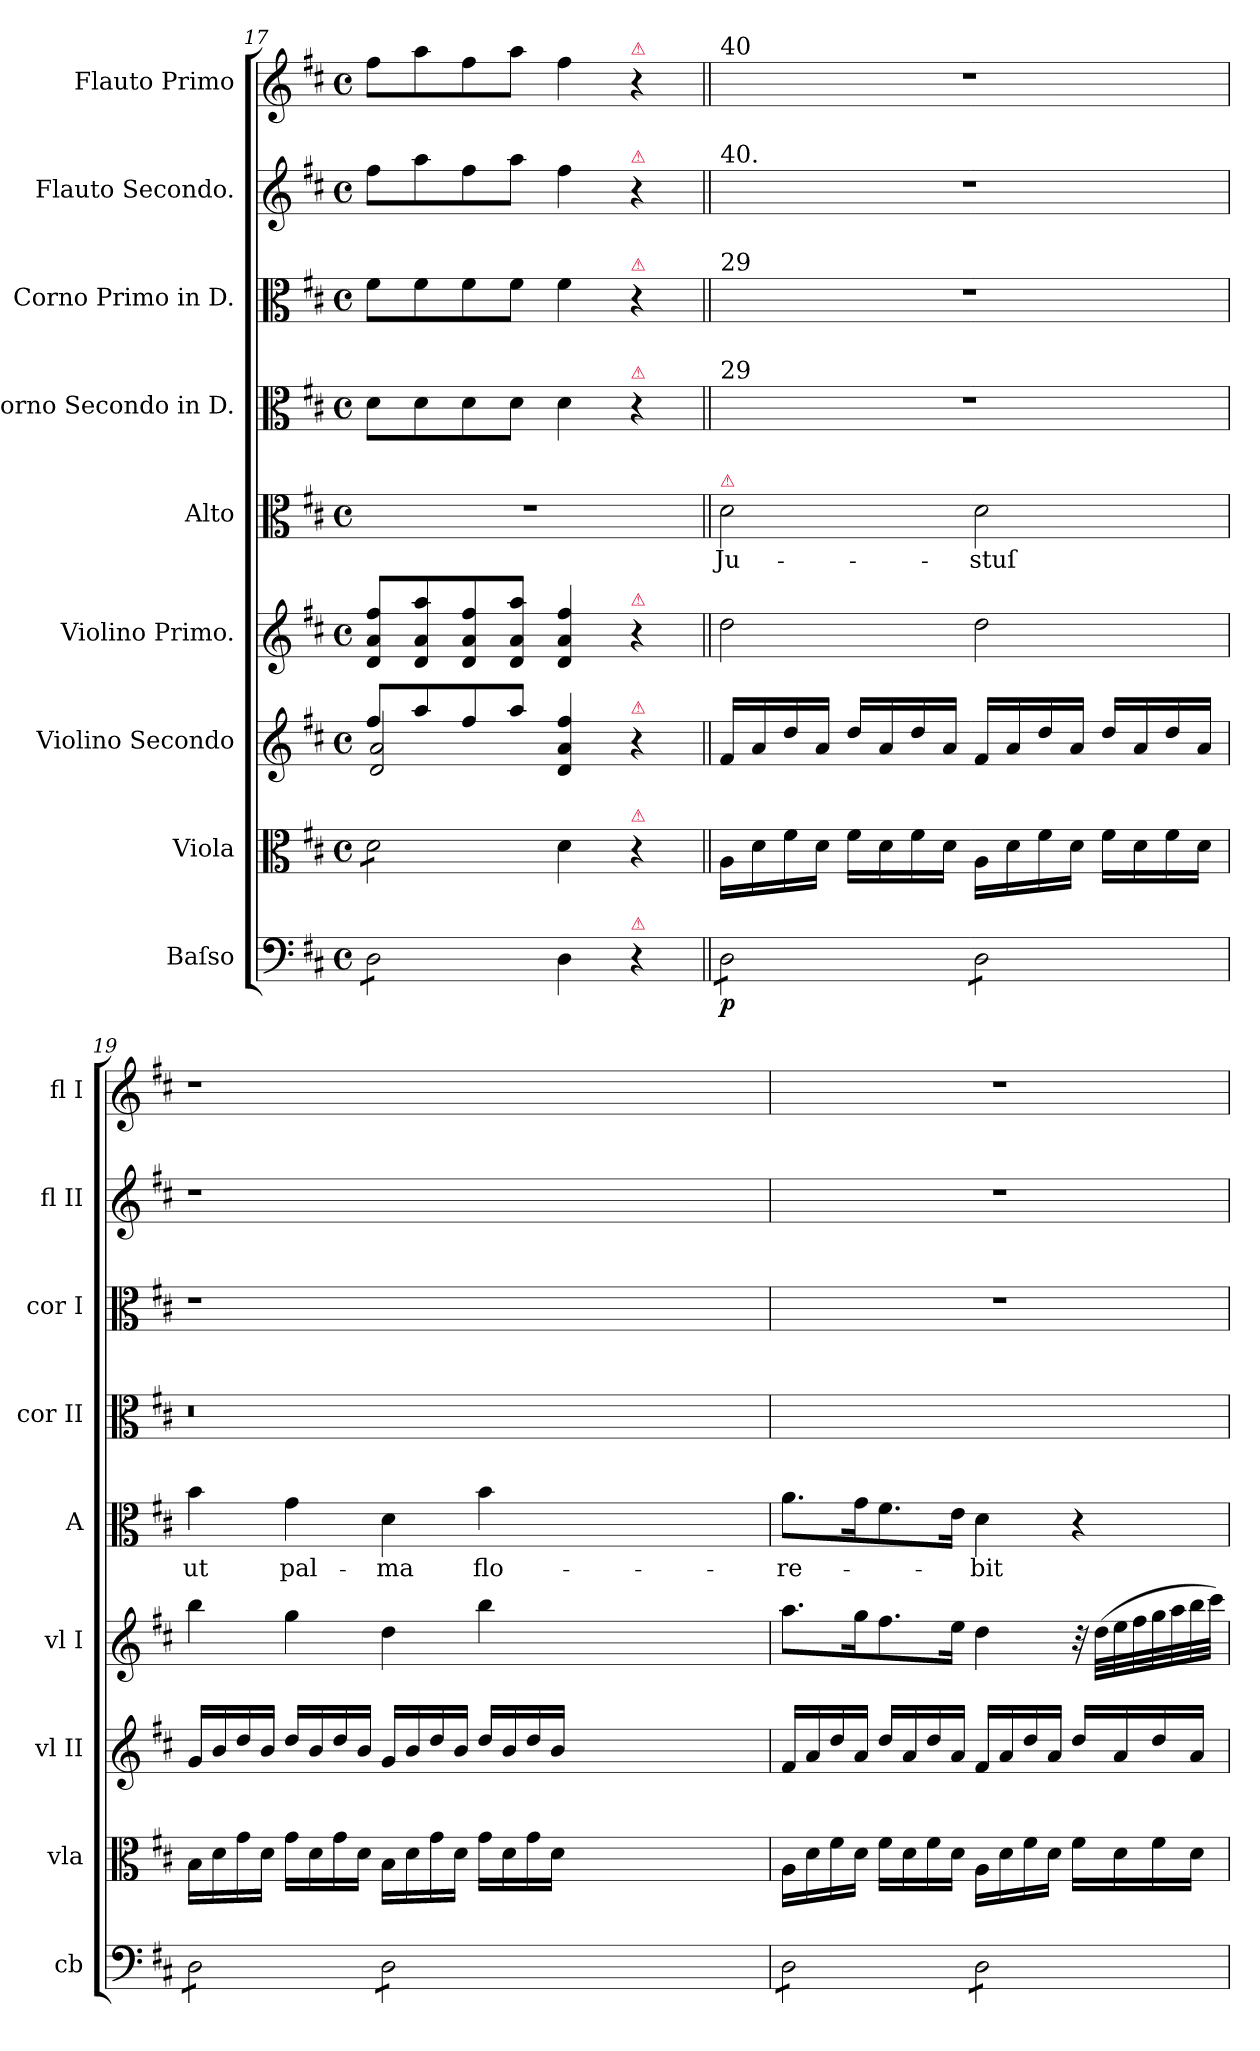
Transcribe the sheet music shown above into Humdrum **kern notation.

**kern	**dynam	**kern	**kern	**kern	**kern	**text	**kern	**kern	**kern	**kern
*part9	*part9	*part8	*part7	*part6	*part5	*part5	*part4	*part3	*part2	*part1
*staff9	*staff9	*staff8	*staff7	*staff6	*staff5	*staff5	*staff4	*staff3	*staff2	*staff1
*I"Baſso	*	*I"Viola	*I"Violino Secondo	*I"Violino Primo.	*I"Alto	*	*I"Corno Secondo in D.	*I"Corno Primo in D.	*I"Flauto Secondo.	*I"Flauto Primo
*I'cb	*	*I'vla	*I'vl II	*I'vl I	*I'A	*	*I'cor II	*I'cor I	*I'fl II	*I'fl I
*clefF4	*	*clefC3	*clefG2	*clefG2	*clefC3	*	*clefC3	*clefC3	*clefG2	*clefG2
*k[f#c#]	*	*k[f#c#]	*k[f#c#]	*k[f#c#]	*k[f#c#]	*	*k[f#c#]	*k[f#c#]	*k[f#c#]	*k[f#c#]
*D:	*	*D:	*D:	*D:	*D:	*	*D:	*D:	*D:	*D:
*M4/4	*	*M4/4	*M4/4	*M4/4	*M4/4	*	*M4/4	*M4/4	*M4/4	*M4/4
*met(c)	*	*met(c)	*met(c)	*met(c)	*met(c)	*	*met(c)	*met(c)	*met(c)	*met(c)
=17	=17	=17	=17	=17	=17	=17	=17	=17	=17	=17
*	*	*	*^	*	*	*	*	*	*	*
*tremolo	*	*	*	*	*	*	*	*	*	*	*
*	*	*tremolo	*	*	*	*	*	*	*	*	*
8D\L	.	8d\L	8ff#/L	2d/ 2a/	8d/ 8a/ 8ff#/L	1r	.	8d\L	8f#\L	8ff#\L	8ff#\L
8D\	.	8d\	8aa/	.	8d/ 8a/ 8aa/	.	.	8d\	8f#\	8aa\	8aa\
8D\	.	8d\	8ff#/	.	8d/ 8a/ 8ff#/	.	.	8d\	8f#\	8ff#\	8ff#\
8D\J	.	8d\J	8aa/J	.	8d/ 8a/ 8aa/J	.	.	8d\J	8f#\J	8aa\J	8aa\J
*	*	*Xtremolo	*	*	*	*	*	*	*	*	*
*Xtremolo	*	*	*	*	*	*	*	*	*	*	*
4D\	.	4d\	4d/ 4a/ 4ff#/	2ryy	4d/ 4a/ 4ff#/	.	.	4d\	4f#\	4ff#\	4ff#\
!	!	!	!	!	!	!	!	!	!	!	!LO:TX:a:color=crimson:t=⚠
!	!	!	!	!	!	!	!	!	!	!LO:TX:a:color=crimson:t=⚠	!
!	!	!	!	!	!	!	!	!	!LO:TX:a:color=crimson:t=⚠	!	!
!	!	!	!	!	!	!	!	!LO:TX:a:color=crimson:t=⚠	!	!	!
!	!	!	!	!	!LO:TX:a:color=crimson:t=⚠	!	!	!	!	!	!
!	!	!	!LO:TX:a:color=crimson:t=⚠	!	!	!	!	!	!	!	!
!	!	!LO:TX:a:color=crimson:t=⚠	!	!	!	!	!	!	!	!	!
!LO:TX:a:color=crimson:t=⚠	!	!	!	!	!	!	!	!	!	!	!
4r	.	4r	4r	.	4r	.	.	4r	4r	4r	4r
*	*	*	*v	*v	*	*	*	*	*	*	*
=18||	=18||	=18||	=18||	=18||	=18||	=18||	=18||	=18||	=18||	=18||
!	!	!	!	!	!	!	!	!	!	!LO:TX:a:t=40
!	!	!	!	!	!	!	!	!	!LO:TX:a:t=40.	!
!	!	!	!	!	!	!	!	!LO:TX:a:t=29	!	!
!	!	!	!	!	!	!	!LO:TX:a:t=29	!	!	!
!	!	!	!	!	!LO:TX:a:color=crimson:t=⚠	!	!	!	!	!
!	!LO:DY:b	!	!	!	!	!	!	!	!	!
*tremolo	*	*	*	*	*	*	*	*	*	*
8D\L	p	16A\LL	16f#/LL	2dd\	2d\	Ju-	1r	1r	1r	1r
.	.	16d\	16a/	.	.	.	.	.	.	.
8D\	.	16f#\	16dd/	.	.	.	.	.	.	.
.	.	16d\JJ	16a/JJ	.	.	.	.	.	.	.
8D\	.	16f#\LL	16dd/LL	.	.	.	.	.	.	.
.	.	16d\	16a/	.	.	.	.	.	.	.
8D\J	.	16f#\	16dd/	.	.	.	.	.	.	.
.	.	16d\JJ	16a/JJ	.	.	.	.	.	.	.
8D\L	.	16A\LL	16f#/LL	2dd\	2d\	-stuſ	.	.	.	.
.	.	16d\	16a/	.	.	.	.	.	.	.
8D\	.	16f#\	16dd/	.	.	.	.	.	.	.
.	.	16d\JJ	16a/JJ	.	.	.	.	.	.	.
8D\	.	16f#\LL	16dd/LL	.	.	.	.	.	.	.
.	.	16d\	16a/	.	.	.	.	.	.	.
8D\J	.	16f#\	16dd/	.	.	.	.	.	.	.
.	.	16d\JJ	16a/JJ	.	.	.	.	.	.	.
=19	=19	=19	=19	=19	=19	=19	=19	=19	=19	=19
8D\L	.	16B\LL	16g/LL	4bb\	4b\	ut	0.r	1r	1r	1r
.	.	16d\	16b/	.	.	.	.	.	.	.
8D\	.	16g\	16dd/	.	.	.	.	.	.	.
.	.	16d\JJ	16b/JJ	.	.	.	.	.	.	.
8D\	.	16g\LL	16dd/LL	4gg\	4g\	pal-	.	.	.	.
.	.	16d\	16b/	.	.	.	.	.	.	.
8D\J	.	16g\	16dd/	.	.	.	.	.	.	.
.	.	16d\JJ	16b/JJ	.	.	.	.	.	.	.
8D\L	.	16B\LL	16g/LL	4dd\	4d\	-ma	.	.	.	.
.	.	16d\	16b/	.	.	.	.	.	.	.
8D\	.	16g\	16dd/	.	.	.	.	.	.	.
.	.	16d\JJ	16b/JJ	.	.	.	.	.	.	.
8D\	.	16g\LL	16dd/LL	4bb\	4b\	flo-	.	.	.	.
.	.	16d\	16b/	.	.	.	.	.	.	.
8D\J	.	16g\	16dd/	.	.	.	.	.	.	.
.	.	16d\JJ	16b/JJ	.	.	.	.	.	.	.
0ryy	.	0ryy	0ryy	0ryy	0ryy	.	.	0ryy	0ryy	0ryy
=20	=20	=20	=20	=20	=20	=20	=20	=20	=20	=20
8D\L	.	16A\LL	16f#/LL	8.aa\L	8.a\L	-re-	1ryy	1r	1r	1r
.	.	16d\	16a/	.	.	.	.	.	.	.
8D\	.	16f#\	16dd/	.	.	.	.	.	.	.
.	.	16d\JJ	16a/JJ	16gg\K	16g\K	.	.	.	.	.
8D\	.	16f#\LL	16dd/LL	8.ff#\	8.f#\	.	.	.	.	.
.	.	16d\	16a/	.	.	.	.	.	.	.
8D\J	.	16f#\	16dd/	.	.	.	.	.	.	.
.	.	16d\JJ	16a/JJ	16ee\Jk	16e\Jk	.	.	.	.	.
8D\L	.	16A\LL	16f#/LL	4dd\	4d\	-bit	.	.	.	.
.	.	16d\	16a/	.	.	.	.	.	.	.
8D\	.	16f#\	16dd/	.	.	.	.	.	.	.
.	.	16d\JJ	16a/JJ	.	.	.	.	.	.	.
8D\	.	16f#\LL	16dd/LL	32r	4r	.	.	.	.	.
.	.	.	.	(32dd\LLL	.	.	.	.	.	.
.	.	16d\	16a/	32ee\	.	.	.	.	.	.
.	.	.	.	32ff#\	.	.	.	.	.	.
8D\J	.	16f#\	16dd/	32gg\	.	.	.	.	.	.
*Xtremolo	*	*	*	*	*	*	*	*	*	*
.	.	.	.	32aa\	.	.	.	.	.	.
.	.	16d\JJ	16a/JJ	32bb\	.	.	.	.	.	.
.	.	.	.	32ccc#\JJJ)	.	.	.	.	.	.
=	=	=	=	=	=	=	=	=	=	=
*-	*-	*-	*-	*-	*-	*-	*-	*-	*-	*-
